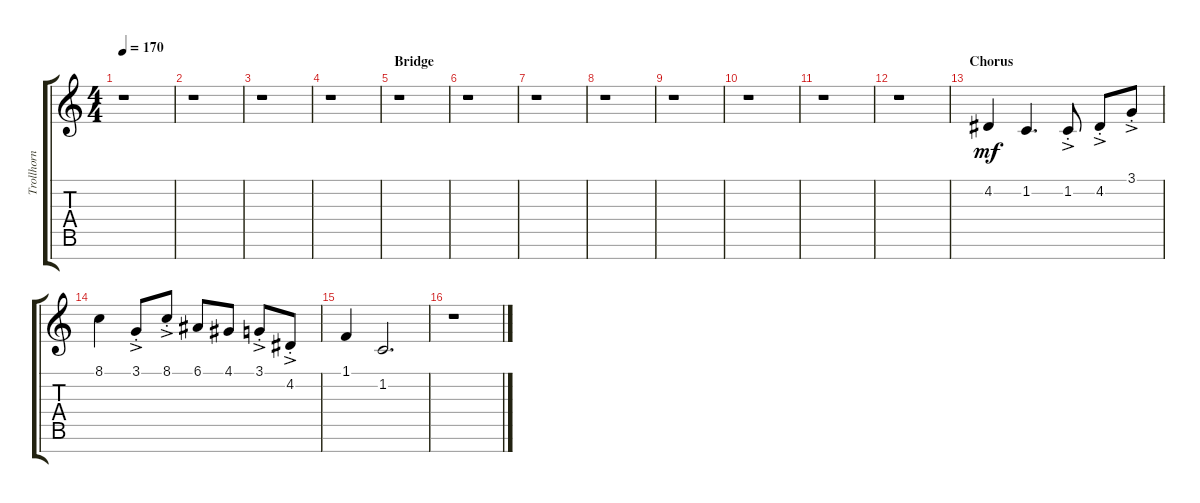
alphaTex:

\track ("Trollhorn (brass)" "Trollhorn ") {instrument brasssection}
\staff {score tabs}
\tuning (E4 B3 G3 D3 A2 E2 B1) {hide}
\ts (4 4)
\tempo 170
\clef g2
\ks c
r.1{dy mf} |
r.1 |
r.1 |
r.1 |
\section ("" "Bridge")
r.1 |
r.1 |
r.1 |
r.1 |
r.1 |
r.1 |
r.1 |
r.1 |
\section ("" "Chorus")
4.2.4 1.2.4{d} 1.2{ac st}.8 4.2{ac st}.8 3.1{ac st}.8 |
8.1.4 3.1{ac st}.8 8.1{ac st}.8 6.1.8 4.1.8 3.1{ac st}.8 4.2{ac st}.8 |
1.1.4 1.2.2{d} |
r.1
